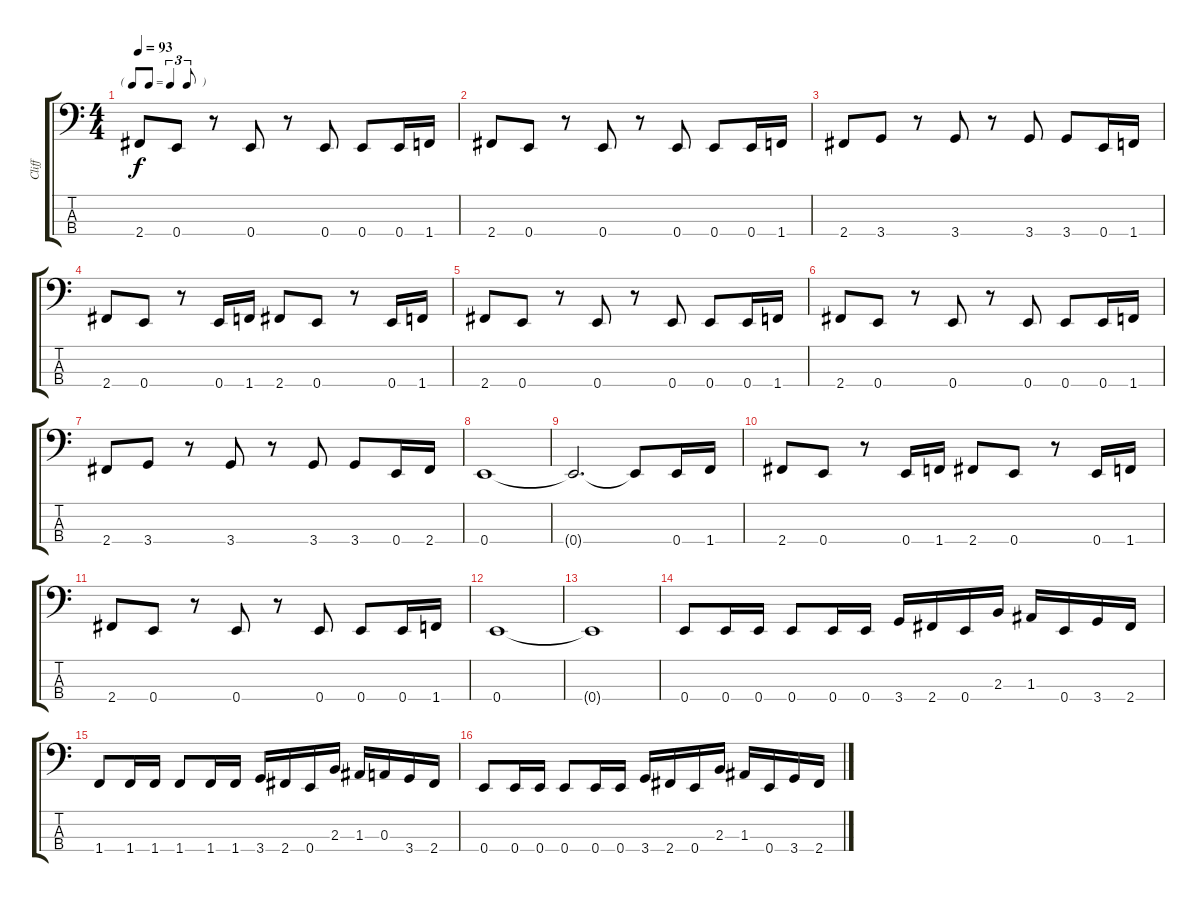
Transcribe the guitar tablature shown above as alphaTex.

\track ("Cliff" "Cliff") {instrument electricbassfinger}
\staff {score tabs}
\tuning (G2 D2 A1 E1) {hide}
\ts (4 4)
\tf triplet8th
\tempo 93
\clef f4
\ks c
2.4.8{dy f} 0.4.8 r.8 0.4.8 r.8 0.4.8 0.4.8 0.4.16 1.4.16 |
2.4.8 0.4.8 r.8 0.4.8 r.8 0.4.8 0.4.8 0.4.16 1.4.16 |
2.4.8 3.4.8 r.8 3.4.8 r.8 3.4.8 3.4.8 0.4.16 1.4.16 |
2.4.8 0.4.8 r.8 0.4.16 1.4.16 2.4.8 0.4.8 r.8 0.4.16 1.4.16 |
2.4.8 0.4.8 r.8 0.4.8 r.8 0.4.8 0.4.8 0.4.16 1.4.16 |
2.4.8 0.4.8 r.8 0.4.8 r.8 0.4.8 0.4.8 0.4.16 1.4.16 |
2.4.8 3.4.8 r.8 3.4.8 r.8 3.4.8 3.4.8 0.4.16 2.4.16 |
0.4.1 |
0.4{t}.2{d} 0.4{t}.8 0.4.16 1.4.16 |
2.4.8 0.4.8 r.8 0.4.16 1.4.16 2.4.8 0.4.8 r.8 0.4.16 1.4.16 |
2.4.8 0.4.8 r.8 0.4.8 r.8 0.4.8 0.4.8 0.4.16 1.4.16 |
0.4.1 |
0.4{t}.1 |
0.4.8 0.4.16 0.4.16 0.4.8 0.4.16 0.4.16 3.4.16 2.4.16 0.4.16 2.3.16 1.3.16 0.4.16 3.4.16 2.4.16 |
1.4.8 1.4.16 1.4.16 1.4.8 1.4.16 1.4.16 3.4.16 2.4.16 0.4.16 2.3.16 1.3.16 0.3.16 3.4.16 2.4.16 |
0.4.8 0.4.16 0.4.16 0.4.8 0.4.16 0.4.16 3.4.16 2.4.16 0.4.16 2.3.16 1.3.16 0.4.16 3.4.16 2.4.16
